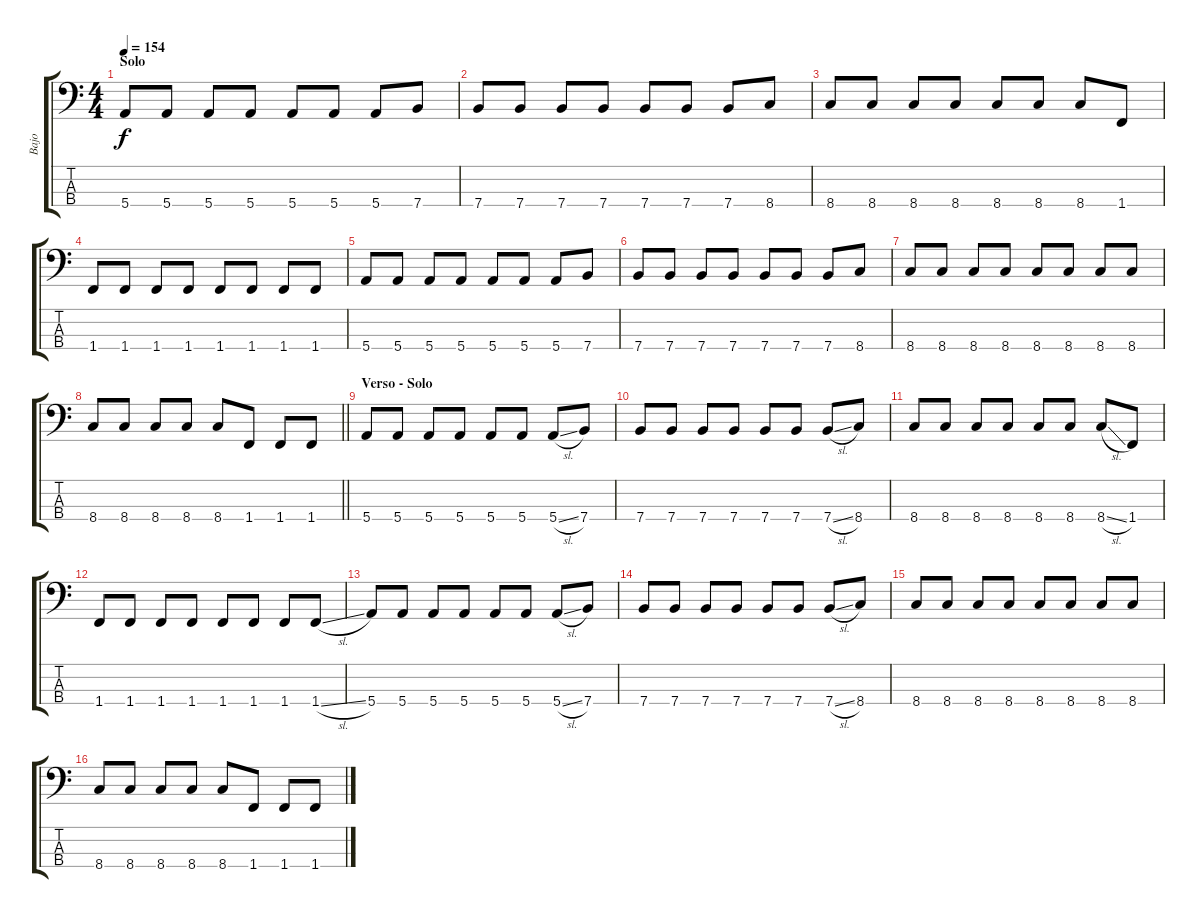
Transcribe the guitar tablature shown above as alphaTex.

\track ("Bajo" "Bajo") {instrument electricbasspick}
\staff {score tabs}
\tuning (G2 D2 A1 E1) {hide}
\ts (4 4)
\section ("" "Solo")
\tempo 154
\clef f4
\ks c
5.4.8{dy f} 5.4.8 5.4.8 5.4.8 5.4.8 5.4.8 5.4.8 7.4.8 |
7.4.8 7.4.8 7.4.8 7.4.8 7.4.8 7.4.8 7.4.8 8.4.8 |
8.4.8 8.4.8 8.4.8 8.4.8 8.4.8 8.4.8 8.4.8 1.4.8 |
1.4.8 1.4.8 1.4.8 1.4.8 1.4.8 1.4.8 1.4.8 1.4.8 |
5.4.8 5.4.8 5.4.8 5.4.8 5.4.8 5.4.8 5.4.8 7.4.8 |
7.4.8 7.4.8 7.4.8 7.4.8 7.4.8 7.4.8 7.4.8 8.4.8 |
8.4.8 8.4.8 8.4.8 8.4.8 8.4.8 8.4.8 8.4.8 8.4.8 |
\barLineRight lightlight
8.4.8 8.4.8 8.4.8 8.4.8 8.4.8 1.4.8 1.4.8 1.4.8 |
\section ("" "Verso - Solo")
5.4.8 5.4.8 5.4.8 5.4.8 5.4.8 5.4.8 5.4{sl}.8 7.4.8 |
7.4.8 7.4.8 7.4.8 7.4.8 7.4.8 7.4.8 7.4{sl}.8 8.4.8 |
8.4.8 8.4.8 8.4.8 8.4.8 8.4.8 8.4.8 8.4{sl}.8 1.4.8 |
1.4.8 1.4.8 1.4.8 1.4.8 1.4.8 1.4.8 1.4.8 1.4{sl}.8 |
5.4.8 5.4.8 5.4.8 5.4.8 5.4.8 5.4.8 5.4{sl}.8 7.4.8 |
7.4.8 7.4.8 7.4.8 7.4.8 7.4.8 7.4.8 7.4{sl}.8 8.4.8 |
8.4.8 8.4.8 8.4.8 8.4.8 8.4.8 8.4.8 8.4.8 8.4.8 |
8.4.8 8.4.8 8.4.8 8.4.8 8.4.8 1.4.8 1.4.8 1.4.8
